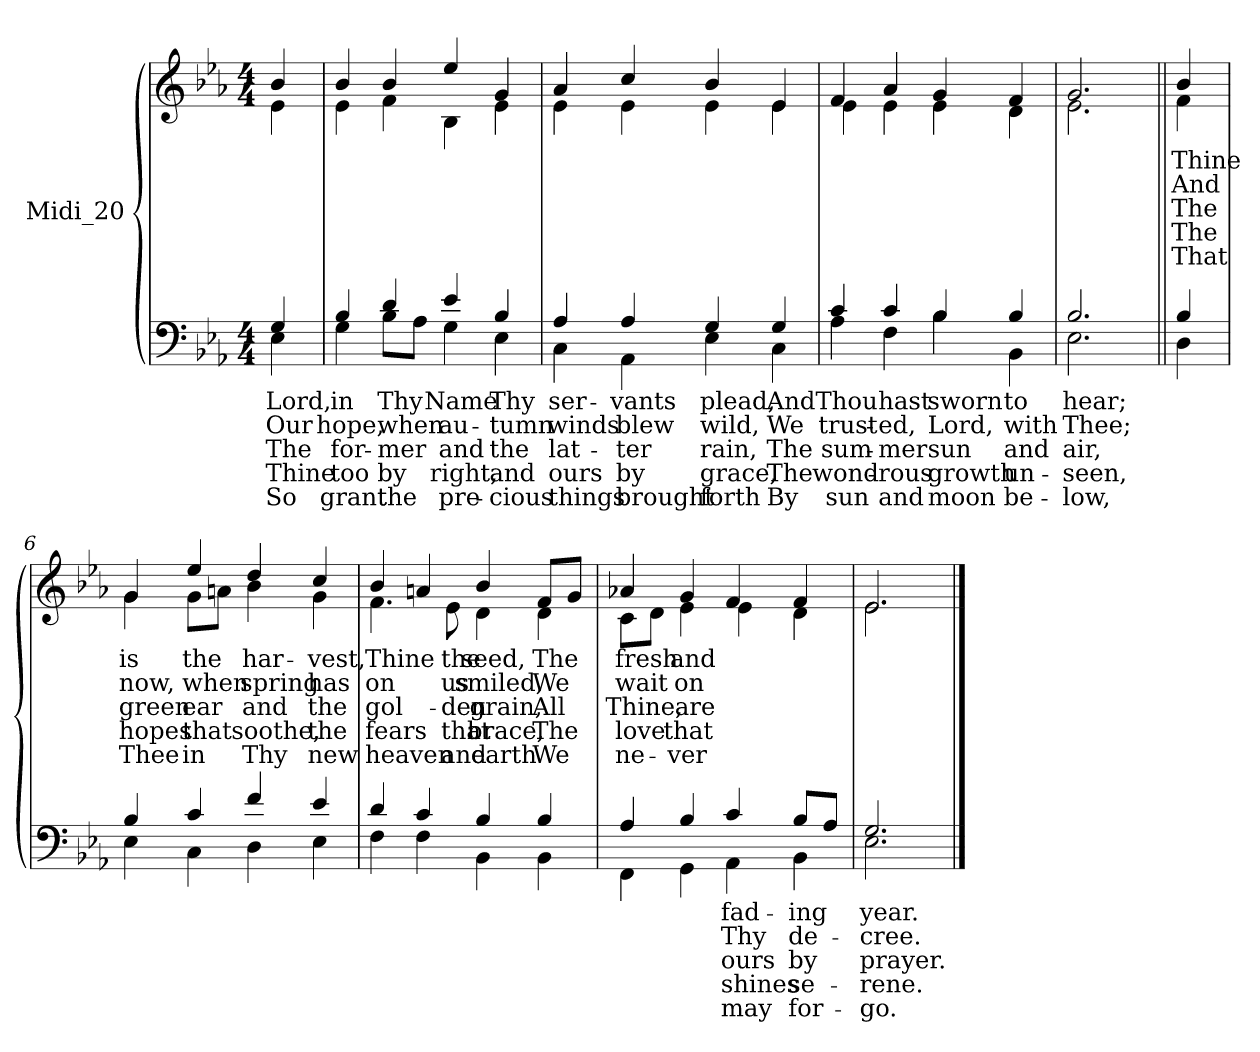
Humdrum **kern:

**kern	**text	**text	**text	**text	**text	**kern	**text	**text	**text	**text	**text
*part2	*part2	*part2	*part2	*part2	*part2	*part1	*part1	*part1	*part1	*part1	*part1
*staff2	*staff2	*staff2	*staff2	*staff2	*staff2	*staff1	*staff1	*staff1	*staff1	*staff1	*staff1
*I"Midi_20	*	*	*	*	*	*I"Midi_20	*	*	*	*	*
*clefF4	*	*	*	*	*	*clefG2	*	*	*	*	*
*k[b-e-a-]	*	*	*	*	*	*k[b-e-a-]	*	*	*	*	*
*E-:	*	*	*	*	*	*E-:	*	*	*	*	*
*M4/4	*	*	*	*	*	*M4/4	*	*	*	*	*
=	=	=	=	=	=	=	=	=	=	=	=
*^	*	*	*	*	*	*	*	*	*	*	*
!	!	!	!	!	!	!	!LO:TX:a:t=Gordon (C.M.)	!	!	!	!	!
!	!	!	!	!	!	!	!LO:TX:a:cj:t=Henry Smart\n(1813-1879)	!	!	!	!	!
!	!	!	!	!	!	!	!LO:TX:a:cj:t=John Keble\n(1792-1866)	!	!	!	!	!
!	!	!	!	!	!	!	!LO:TX:a:cj:t=Lord, in Thy Name Thy servants plead	!	!	!	!	!
!	!	!LO:LY:a	!LO:LY:a	!LO:LY:a	!LO:LY:a	!LO:LY:a	!	!	!	!	!	!
*	*	*	*	*	*	*	*^	*	*	*	*	*
4G/	4E-\	Lord,	Our	The	Thine	So	4b-/	4e-\	.	.	.	.	.
=1	=1	=1	=1	=1	=1	=1	=1	=1	=1	=1	=1	=1	=1
!	!	!LO:LY:a	!LO:LY:a	!LO:LY:a	!LO:LY:a	!LO:LY:a	!	!	!	!	!	!	!
4B-/	4G\	in	hope,	for-	-too	grant	4b-/	4e-\	.	.	.	.	.
!	!	!LO:LY:a	!LO:LY:a	!LO:LY:a	!LO:LY:a	!LO:LY:a	!	!	!	!	!	!	!
4d/	8B-\L	Thy	when	mer	by	the	4b-/	4f\	.	.	.	.	.
.	8A-\J	.	.	.	.	.	.	.	.	.	.	.	.
!	!	!LO:LY:a	!LO:LY:a	!LO:LY:a	!LO:LY:a	!LO:LY:a	!	!	!	!	!	!	!
4e-/	4G\	Name	au-	-and	right,	pre-	4ee-/	4B-\	.	.	.	.	.
!	!	!LO:LY:a	!LO:LY:a	!LO:LY:a	!LO:LY:a	!LO:LY:a	!	!	!	!	!	!	!
4B-/	4E-\	-Thy	tumn	the	and	cious	4g/	4e-\	.	.	.	.	.
=2	=2	=2	=2	=2	=2	=2	=2	=2	=2	=2	=2	=2	=2
!	!	!LO:LY:a	!LO:LY:a	!LO:LY:a	!LO:LY:a	!LO:LY:a	!	!	!	!	!	!	!
4A-/	4C\	ser-	-winds	lat-	-ours	things	4a-/	4e-\	.	.	.	.	.
!	!	!LO:LY:a	!LO:LY:a	!LO:LY:a	!LO:LY:a	!LO:LY:a	!	!	!	!	!	!	!
4A-/	4AA-\	vants	blew	ter	by	brought	4cc/	4e-\	.	.	.	.	.
!	!	!LO:LY:a	!LO:LY:a	!LO:LY:a	!LO:LY:a	!LO:LY:a	!	!	!	!	!	!	!
4G/	4E-\	plead,	wild,	rain,	grace,	forth	4b-/	4e-\	.	.	.	.	.
!	!	!LO:LY:a	!LO:LY:a	!LO:LY:a	!LO:LY:a	!LO:LY:a	!	!	!	!	!	!	!
4G/	4C\	And	We	The	The	By	4e-/	4e-\	.	.	.	.	.
=3	=3	=3	=3	=3	=3	=3	=3	=3	=3	=3	=3	=3	=3
!	!	!LO:LY:a	!LO:LY:a	!LO:LY:a	!LO:LY:a	!LO:LY:a	!	!	!	!	!	!	!
4c/	4A-\	Thou	trust-	-sum-	-wond-	-sun	4f/	4e-\	.	.	.	.	.
!	!	!LO:LY:a	!LO:LY:a	!LO:LY:a	!LO:LY:a	!LO:LY:a	!	!	!	!	!	!	!
4c/	4F\	hast	ed,	mer	rous	and	4a-/	4e-\	.	.	.	.	.
!	!	!LO:LY:a	!LO:LY:a	!LO:LY:a	!LO:LY:a	!LO:LY:a	!	!	!	!	!	!	!
4B-/	4B-\	sworn	Lord,	sun	growth	moon	4g/	4e-\	.	.	.	.	.
!	!	!LO:LY:a	!LO:LY:a	!LO:LY:a	!LO:LY:a	!LO:LY:a	!	!	!	!	!	!	!
4B-/	4BB-\	to	with	and	un-	-be-	4f/	4d\	.	.	.	.	.
=4	=4	=4	=4	=4	=4	=4	=4	=4	=4	=4	=4	=4	=4
!	!	!LO:LY:a	!LO:LY:a	!LO:LY:a	!LO:LY:a	!LO:LY:a	!	!	!	!	!	!	!
2.B-/	2.E-\	-hear;	Thee;	air,	seen,	low,	2.g/	2.e-\	.	.	.	.	.
!!LO:LB:g=z	!!
=5||	=5||	=5||	=5||	=5||	=5||	=5||	=5||	=5||	=5||	=5||	=5||	=5||	=5||
!	!	!	!	!	!	!	!	!	!LO:LY:b	!LO:LY:b	!LO:LY:b	!LO:LY:b	!LO:LY:b
4B-/	4D\	.	.	.	.	.	4b-/	4f\	Thine	And	The	The	That
=6	=6	=6	=6	=6	=6	=6	=6	=6	=6	=6	=6	=6	=6
!	!	!	!	!	!	!	!	!	!LO:LY:b	!LO:LY:b	!LO:LY:b	!LO:LY:b	!LO:LY:b
4B-/	4E-\	.	.	.	.	.	4g/	4g\	is	now,	green	hopes	Thee
!	!	!	!	!	!	!	!	!	!LO:LY:b	!LO:LY:b	!LO:LY:b	!LO:LY:b	!LO:LY:b
4c/	4C\	.	.	.	.	.	4ee-/	8g\L	the	when	ear	that	in
.	.	.	.	.	.	.	.	8an\J	.	.	.	.	.
!	!	!	!	!	!	!	!	!	!LO:LY:b	!LO:LY:b	!LO:LY:b	!LO:LY:b	!LO:LY:b
4f/	4D\	.	.	.	.	.	4dd/	4b-\	har-	-spring	and	soothe,	Thy
!	!	!	!	!	!	!	!	!	!LO:LY:b	!LO:LY:b	!LO:LY:b	!LO:LY:b	!LO:LY:b
4e-/	4E-\	.	.	.	.	.	4cc/	4g\	vest,	has	the	the	new
=7	=7	=7	=7	=7	=7	=7	=7	=7	=7	=7	=7	=7	=7
!	!	!	!	!	!	!	!	!	!LO:LY:b	!LO:LY:b	!LO:LY:b	!LO:LY:b	!LO:LY:b
4d/	4F\	.	.	.	.	.	4b-/	4.f\	Thine	on	gol-	-fears	heaven
4c/	4F\	.	.	.	.	.	4an/	.	.	.	.	.	.
!	!	!	!	!	!	!	!	!	!LO:LY:b	!LO:LY:b	!LO:LY:b	!LO:LY:b	!LO:LY:b
.	.	.	.	.	.	.	.	8e-\	the	us	den	that	and
!	!	!	!	!	!	!	!	!	!LO:LY:b	!LO:LY:b	!LO:LY:b	!LO:LY:b	!LO:LY:b
4B-/	4BB-\	.	.	.	.	.	4b-/	4d\	seed,	smiled,	grain,	brace,	earth
!	!	!	!	!	!	!	!	!	!LO:LY:b	!LO:LY:b	!LO:LY:b	!LO:LY:b	!LO:LY:b
4B-/	4BB-\	.	.	.	.	.	8f/L	4d\	The	We	All	The	We
.	.	.	.	.	.	.	8g/J	.	.	.	.	.	.
=8	=8	=8	=8	=8	=8	=8	=8	=8	=8	=8	=8	=8	=8
!	!	!	!	!	!	!	!	!	!LO:LY:b	!LO:LY:b	!LO:LY:b	!LO:LY:b	!LO:LY:b
4A-/	4FF\	.	.	.	.	.	4a-X/	8c\L	fresh	wait	Thine,	love	ne-
.	.	.	.	.	.	.	.	8d\J	.	.	.	.	.
!	!	!	!	!	!	!	!	!	!LO:LY:b	!LO:LY:b	!LO:LY:b	!LO:LY:b	!LO:LY:b
4B-/	4GG\	.	.	.	.	.	4g/	4e-\	and	on	are	that	ver
!	!	!LO:LY:a	!LO:LY:a	!LO:LY:a	!LO:LY:a	!LO:LY:a	!	!	!	!	!	!	!
4c/	4AA-\	fad-	-Thy	ours	shines	may	4f/	4e-\	.	.	.	.	.
!	!	!LO:LY:a	!LO:LY:a	!LO:LY:a	!LO:LY:a	!LO:LY:a	!	!	!	!	!	!	!
8B-/L	4BB-\	ing	de-	by	se-	for-	4f/	4d\	.	.	.	.	.
8A-/J	.	.	.	.	.	.	.	.	.	.	.	.	.
=9	=9	=9	=9	=9	=9	=9	=9	=9	=9	=9	=9	=9	=9
!	!	!LO:LY:a	!LO:LY:a	!LO:LY:a	!LO:LY:a	!LO:LY:a	!	!	!	!	!	!	!
2.G/	2.E-\	year.	cree.	prayer.	rene.	go.	2.e-/	2.e-\	.	.	.	.	.
*v	*v	*	*	*	*	*	*	*	*	*	*	*	*
*	*	*	*	*	*	*v	*v	*	*	*	*	*
==	==	==	==	==	==	==	==	==	==	==	==
*-	*-	*-	*-	*-	*-	*-	*-	*-	*-	*-	*-
